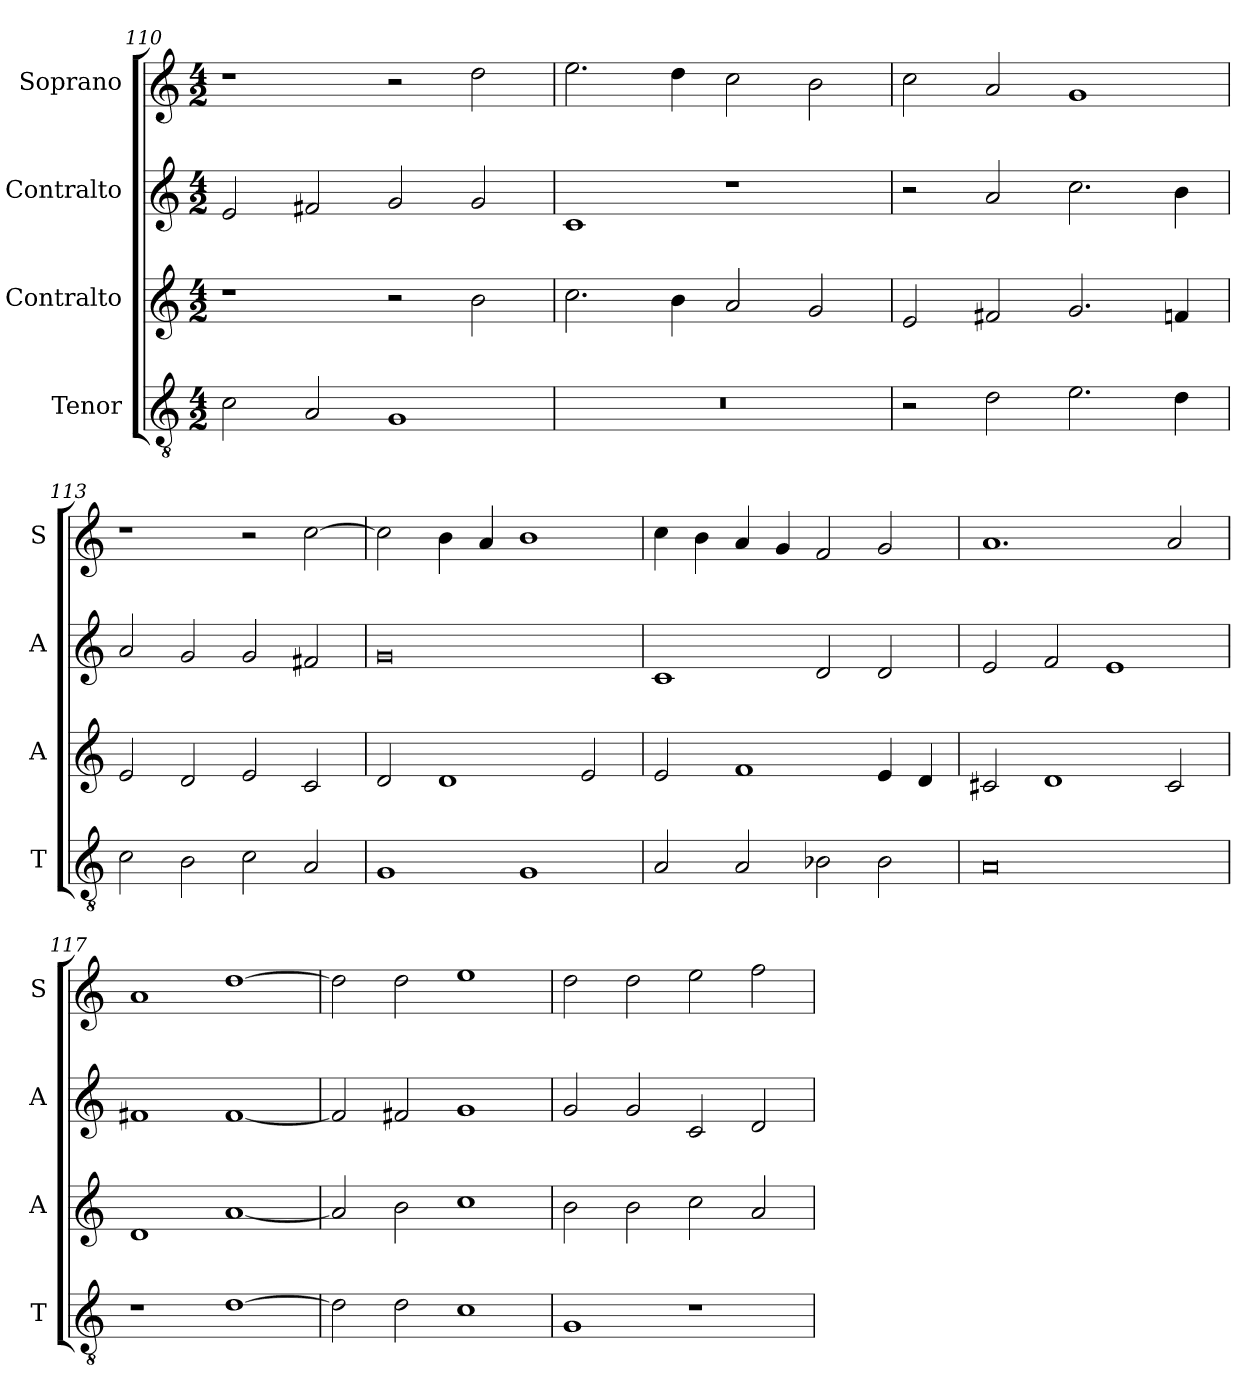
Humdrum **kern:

**kern	**kern	**kern	**kern
*part4	*part3	*part2	*part1
*staff4	*staff3	*staff2	*staff1
*I"Tenor	*I"Contralto	*I"Contralto	*I"Soprano
*I'T	*I'A	*I'A	*I'S
*clefGv2	*clefG2	*clefG2	*clefG2
*k[]	*k[]	*k[]	*k[]
*G:mix	*G:mix	*G:mix	*G:mix
*M4/2	*M4/2	*M4/2	*M4/2
=110	=110	=110	=110
2c	1r	2e	1r
2A	.	2f#X	.
1G	2r	2g	2r
.	2b	2g	2dd
=111	=111	=111	=111
0r	2.cc	1c	2.ee
.	4b	.	4dd
.	2a	1r	2cc
.	2g	.	2b
=112	=112	=112	=112
2r	2e	2r	2cc
2d	2f#X	2a	2a
2.e	2.g	2.cc	1g
4d	4fn	4b	.
=113	=113	=113	=113
2c	2e	2a	1r
2B	2d	2g	.
2c	2e	2g	2r
2A	2c	2f#X	[2cc
=114	=114	=114	=114
1G	2d	0g	2cc]
.	1d	.	4b
.	.	.	4a
1G	.	.	1b
.	2e	.	.
=115	=115	=115	=115
2A	2e	1c	4cc
.	.	.	4b
2A	1f	.	4a
.	.	.	4g
2B-X	.	2d	2f
2B-	4e	2d	2g
.	4d	.	.
=116	=116	=116	=116
0A	2c#X	2e	1.a
.	1d	2f	.
.	.	1e	.
.	2c#	.	2a
=117	=117	=117	=117
1r	1d	1f#X	1a
[1d	[1a	[1f#	[1dd
=118	=118	=118	=118
2d]	2a]	2f#]	2dd]
2d	2b	2f#X	2dd
1c	1cc	1g	1ee
=119	=119	=119	=119
1G	2b	2g	2dd
.	2b	2g	2dd
1r	2cc	2c	2ee
.	2a	2d	2ff
=	=	=	=
*-	*-	*-	*-
